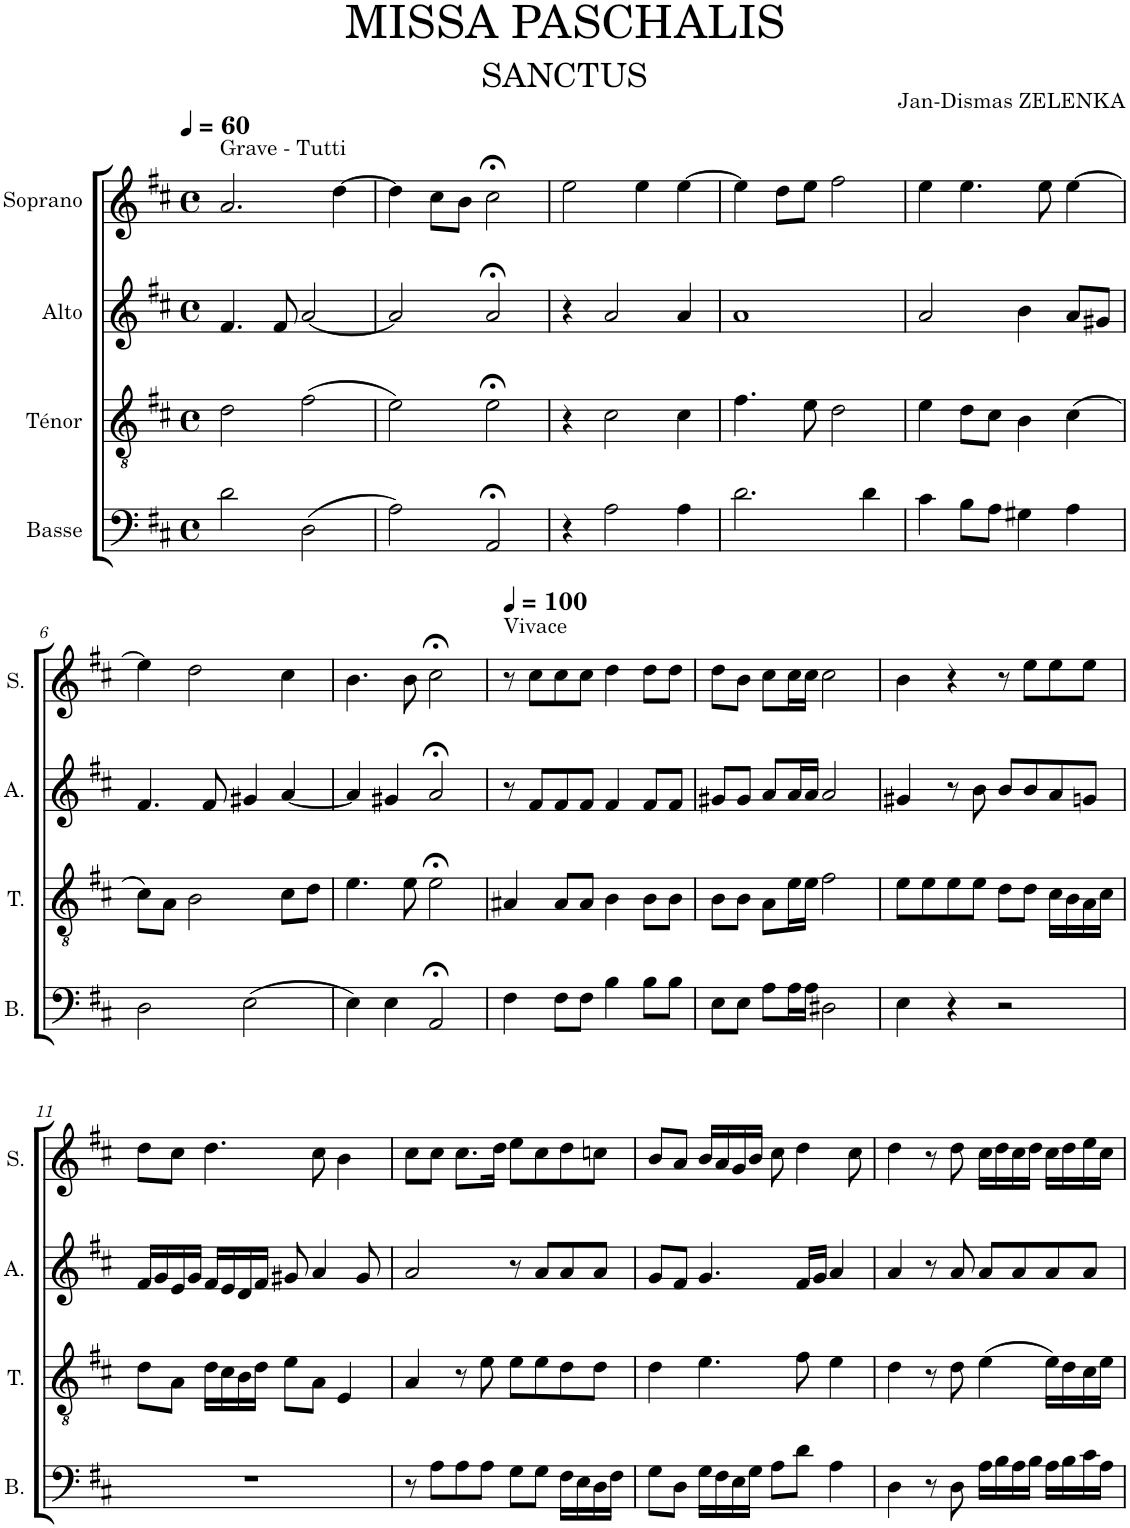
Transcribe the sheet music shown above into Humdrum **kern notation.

**kern	**kern	**kern	**kern
*part4	*part3	*part2	*part1
*staff4	*staff3	*staff2	*staff1
*I"Basse	*I"Ténor	*I"Alto	*I"Soprano
*I'B.	*I'T.	*I'A.	*I'S.
*clefF4	*clefGv2	*clefG2	*clefG2
*k[f#c#]	*k[f#c#]	*k[f#c#]	*k[f#c#]
*M4/4	*M4/4	*M4/4	*M4/4
*met(c)	*met(c)	*met(c)	*met(c)
*MM60	*MM60	*MM60	*MM60
=1	=1	=1	=1
!	!	!	!LO:TX:a:t=Grave - Tutti
2d\	2d\	4.f#/	2.a/
.	.	8f#/	.
(2D\	(2f#\	[2a/	.
.	.	.	[4dd\
=2	=2	=2	=2
2A\)	2e\)	2a/]	4dd\]
.	.	.	8cc#\L
.	.	.	8b\J
2AA;</	2e;<\	2a;</	2cc#;<\
=3	=3	=3	=3
4r	4r	4r	2ee\
2A\	2c#\	2a/	.
.	.	.	4ee\
4A\	4c#\	4a/	[4ee\
=4	=4	=4	=4
2.d\	4.f#\	1a	4ee\]
.	.	.	8dd\L
.	8e\	.	8ee\J
.	2d\	.	2ff#\
4d\	.	.	.
=5	=5	=5	=5
4c#\	4e\	2a/	4ee\
8B\L	8d\L	.	4.ee\
8A\J	8c#\J	.	.
4G#X\	4B\	4b\	.
.	.	.	8ee\
4A\	(4c#\	8a/L	[4ee\
.	.	8g#X/J	.
!!LO:LB:g=z
=6	=6	=6	=6
2D\	8c#\L)	4.f#/	4ee\]
.	8A\J	.	.
.	2B\	.	2dd\
.	.	8f#/	.
(2E\	.	4g#X/	.
.	8c#\L	[4a/	4cc#\
.	8d\J	.	.
=7	=7	=7	=7
4E\)	4.e\	4a/]	4.b\
4E\	.	4g#X/	.
.	8e\	.	8b\
2AA;</	2e;<\	2a;</	2cc#;<\
=8	=8	=8	=8
*	*	*	*MM100
!	!	!	!LO:TX:a:t=Vivace
4F#\	4A#X/	8r	8r
.	.	8f#/L	8cc#\L
8F#\L	8A#/L	8f#/	8cc#\
8F#\J	8A#/J	8f#/J	8cc#\J
4B\	4B\	4f#/	4dd\
8B\L	8B\L	8f#/L	8dd\L
8B\J	8B\J	8f#/J	8dd\J
=9	=9	=9	=9
8E\L	8B\L	8g#X/L	8dd\L
8E\J	8B\J	8g#/J	8b\J
8A\L	8A\L	8a/L	8cc#\L
16A\L	16e\L	16a/L	16cc#\L
16A\JJ	16e\JJ	16a/JJ	16cc#\JJ
2D#X\	2f#\	2a/	2cc#\
=10	=10	=10	=10
4E\	8e\L	4g#X/	4b\
.	8e\	.	.
4r	8e\	8r	4r
.	8e\J	8b\	.
2r	8d\L	8b/L	8r
.	8d\J	8b/	8ee\L
.	16c#\LL	8a/	8ee\
.	16B\	.	.
.	16A\	8gn/J	8ee\J
.	16c#\JJ	.	.
!!LO:LB:g=z
=11	=11	=11	=11
1r	8d\L	16f#/LL	8dd\L
.	.	16g/	.
.	8A\J	16e/	8cc#\J
.	.	16g/JJ	.
.	16d\LL	16f#/LL	4.dd\
.	16c#\	16e/	.
.	16B\	16d/	.
.	16d\JJ	16f#/JJ	.
.	8e\L	8g#X/	.
.	8A\J	4a/	8cc#\
.	4E/	.	4b\
.	.	8g#/	.
=12	=12	=12	=12
8r	4A/	2a/	8cc#\L
8A\L	.	.	8cc#\J
8A\	8r	.	8.cc#\L
8A\J	8e\	.	.
.	.	.	16dd\Jk
8G\L	8e\L	8r	8ee\L
8G\J	8e\	8a/L	8cc#\
16F#\LL	8d\	8a/	8dd\
16E\	.	.	.
16D\	8d\J	8a/J	8ccn\J
16F#\JJ	.	.	.
=13	=13	=13	=13
8G\L	4d\	8g/L	8b/L
8D\J	.	8f#/J	8a/J
16G\LL	4.e\	4.g/	16b/LL
16F#\	.	.	16a/
16E\	.	.	16g/
16G\JJ	.	.	16b/JJ
8A\L	.	.	8cc#\
8d\J	8f#\	16f#/LL	4dd\
.	.	16g/JJ	.
4A\	4e\	4a/	.
.	.	.	8cc#\
=14	=14	=14	=14
4D\	4d\	4a/	4dd\
8r	8r	8r	8r
8D\	8d\	8a/	8dd\
16A\LL	(4e\	8a/L	16cc#\LL
16B\	.	.	16dd\
16A\	.	8a/	16cc#\
16B\JJ	.	.	16dd\JJ
16A\LL	16e\LL)	8a/	16cc#\LL
16B\	16d\	.	16dd\
16c#\	16c#\	8a/J	16ee\
16A\JJ	16e\JJ	.	16cc#\JJ
=	=	=	=
*-	*-	*-	*-
